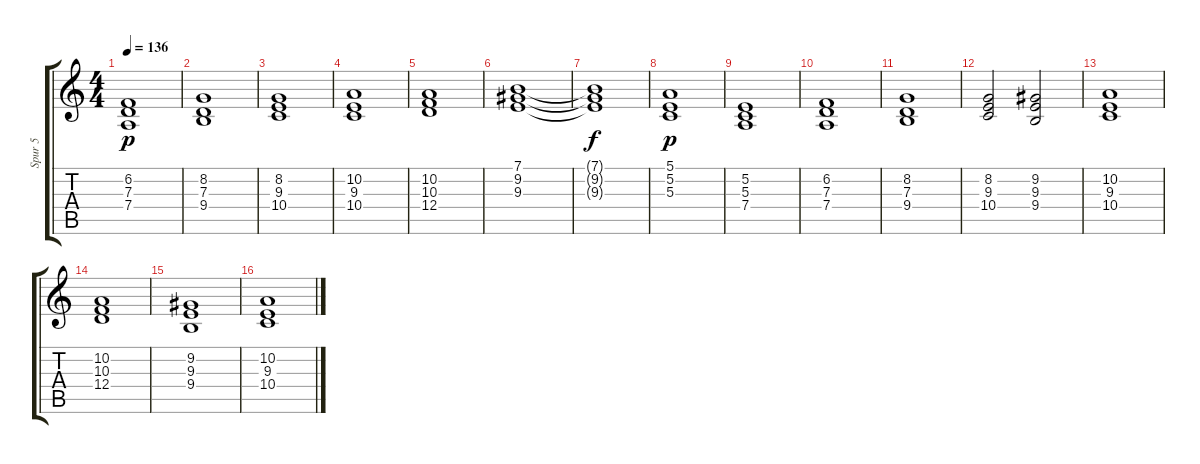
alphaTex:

\track ("Spur 5" "Spur 5") {instrument acousticgrandpiano}
\staff {score tabs}
\tuning (E4 B3 G3 D3 A2 E2) {hide}
\ts (4 4)
\tempo 136
\clef g2
\ks c
(6.2 7.3 7.4).1{dy p} |
(8.2 7.3 9.4).1 |
(8.2 9.3 10.4).1 |
(10.2 9.3 10.4).1 |
(10.2 10.3 12.4).1 |
(7.1 9.2 9.3).1 |
(7.1{t} 9.2{t} 9.3{t}).1{dy f} |
(5.1 5.2 5.3).1{dy p} |
(5.2 5.3 7.4).1 |
(6.2 7.3 7.4).1 |
(8.2 7.3 9.4).1 |
(8.2 9.3 10.4).2 (9.2 9.3 9.4).2 |
(10.2 9.3 10.4).1 |
(10.2 10.3 12.4).1 |
(9.2 9.3 9.4).1 |
(10.2 9.3 10.4).1
